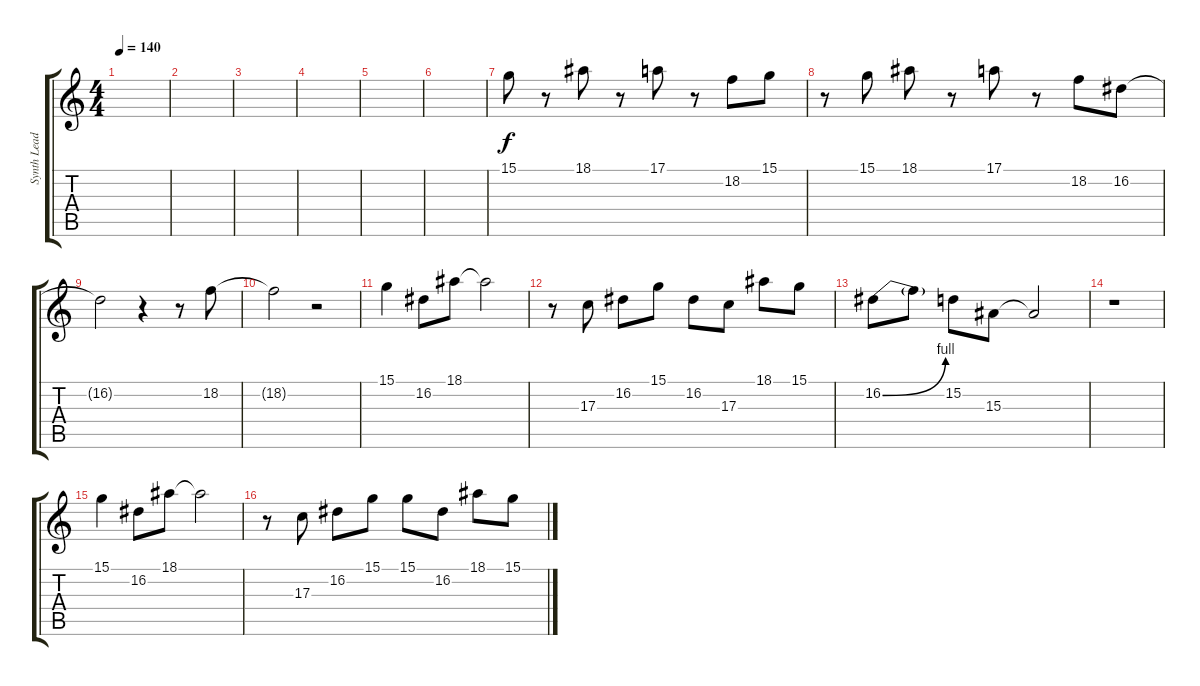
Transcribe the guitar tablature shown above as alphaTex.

\track ("Synth Lead" "Synth Lead") {instrument lead1square}
\staff {score tabs}
\tuning (E4 B3 G3 D3 A2 E2) {hide}
\ts (4 4)
\tempo 140
\clef g2
\ks c
|
|
|
|
|
|
15.1.8 r.8 18.1.8 r.8 17.1.8 r.8 18.2.8 15.1.8 |
r.8 15.1.8 18.1.8 r.8 17.1.8 r.8 18.2.8 16.2.8 |
16.2{t}.2 r.4 r.8 18.2.8 |
18.2{t}.2 r.2 |
15.1.4 16.2.8 18.1.8 18.1{t}.2 |
r.8 17.3.8 16.2.8 15.1.8 16.2.8 17.3.8 18.1.8 15.1.8 |
16.2{be (bend 0 0 60 4)}.8 16.2{t}.8 15.2.8 15.3.8 15.3{t}.2 |
r.1 |
15.1.4 16.2.8 18.1.8 18.1{t}.2 |
r.8 17.3.8 16.2.8 15.1.8 15.1.8 16.2.8 18.1.8 15.1.8
